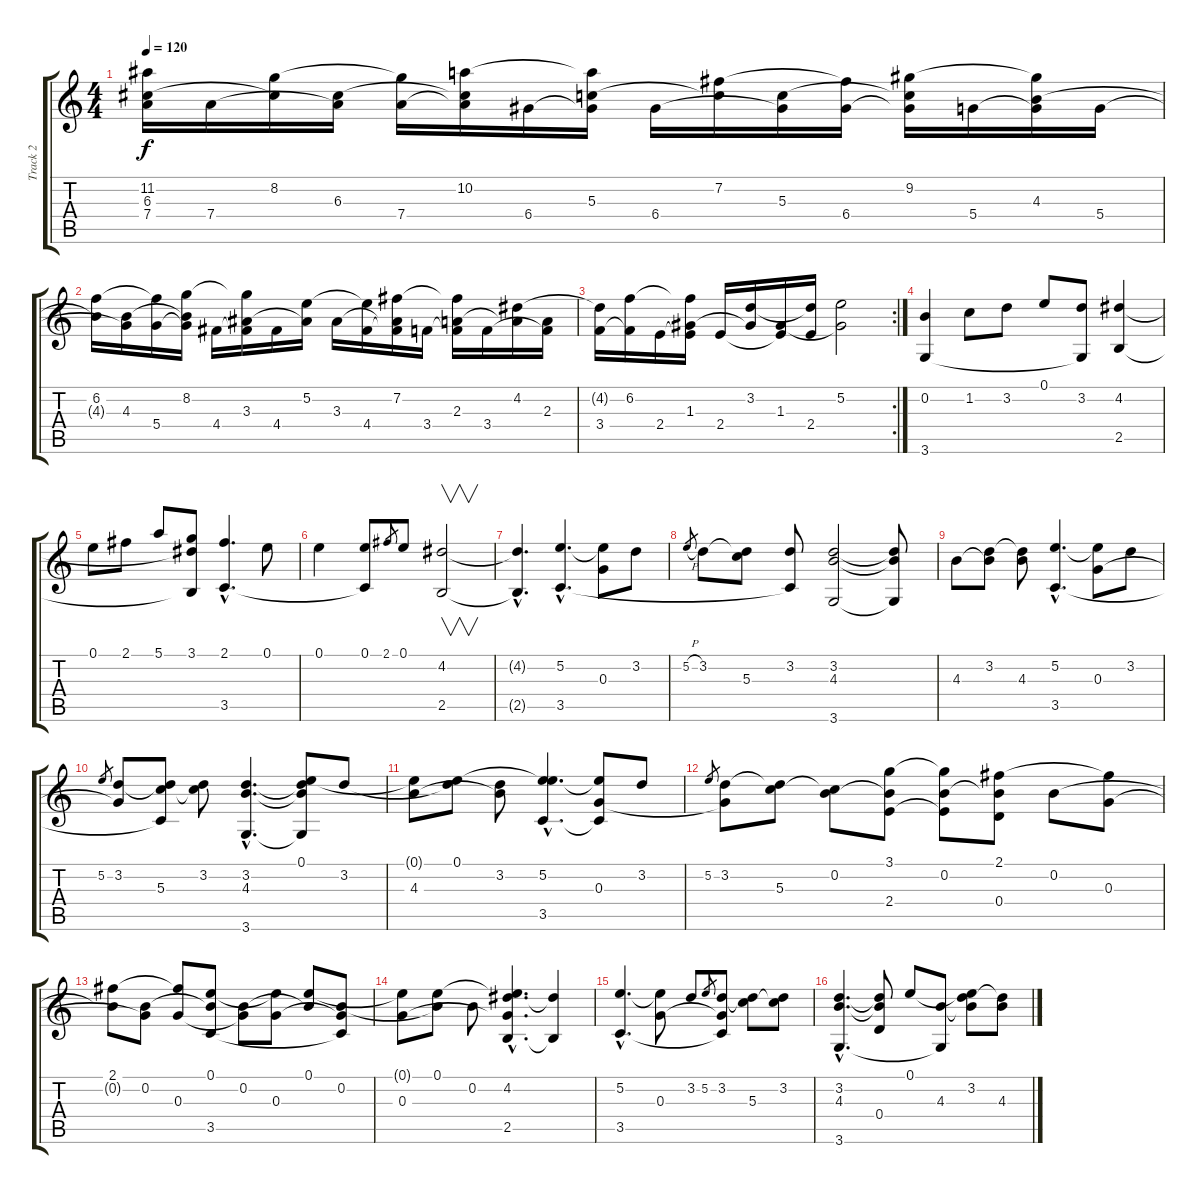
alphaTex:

\track ("Track 2" "Track 2") {instrument acousticguitarnylon}
\staff {score tabs}
\tuning (E4 B3 G3 D3 A2 E2) {hide}
\ts (4 4)
\tempo 120
\clef g2
\ks c
(11.2{t} 6.3 7.4{t}).16{dy f} 7.4.16 (8.2 6.3{t}).16 (6.3 7.4{t}).16 (8.2{t} 7.4).16 (10.2 6.3{t} 7.4{t}).16 6.4.16 (10.2{t} 5.3 6.4{t}).16 6.4.16 (7.2 5.3{t}).16 (5.3 6.4{t}).16 (7.2{t} 6.4).16 (9.2 5.3{t} 6.4{t}).16 5.4.16 (9.2{t} 4.3 5.4{t}).16 5.4.16 |
(6.2 4.3{t}).16 (4.3 5.4{t}).16 (6.2{t} 5.4).16 (8.2 4.3{t} 5.4{t}).16 4.4.16 (8.2{t} 3.3 4.4{t}).16 4.4.16 (5.2 3.3{t}).16 3.3.16 (5.2{t} 4.4).16 (7.2 3.3{t} 4.4{t}).16 3.4.16 (7.2{t} 2.3 3.4{t}).16 3.4.16 (4.2 2.3{t}).16 (2.3 3.4{t}).16 |
\rc 2
(4.2{t} 3.4).16 (6.2 3.4{t}).16 2.4.16 (6.2{t} 1.3 2.4{t}).16 2.4.16 (3.2 1.3{t}).16 (1.3 2.4{t}).16 (3.2{t} 2.4).16 (5.2 1.3{t}).2 |
(0.2 3.6).4 1.2.8 3.2.8 0.1.8 (3.2 3.6{t}).8 (4.2 2.5).4 |
0.1.8 2.1.8 5.1.8 (3.1 4.2{t} 2.5{t}).8 (2.1{hac} 3.5{hac}).4{d} 0.1.8 |
0.1.4 (0.1 3.5{t}).8 2.1.8{gr} 0.1.8 (4.2 2.5).2{v} |
(4.2{hac t} 2.5{hac t}).4{d} (5.2{hac} 3.5{hac}).4{d} (5.2{t} 0.3).8 3.2.8 |
5.2{h}.8{gr} 3.2.8 (3.2{t} 5.3).8 (3.2 3.5{t}).8 (3.2 4.3 3.6).2 (3.2{t} 4.3{t} 3.6{t}).8 |
4.3.8 (3.2 4.3{t}).8 (3.2{t} 4.3).8 (5.2{hac} 3.5{hac}).4{d} (5.2{t} 0.3).8 3.2.8 |
5.2.8{gr} (3.2 0.3{t}).8 (3.2{t} 5.3 3.5{t}).8 (3.2 5.3{t}).8 (3.2{hac} 4.3{hac} 3.6{hac}).4{d} (0.1 3.2{t} 4.3{t} 3.6{t}).8 3.2.8 |
(0.1{t} 4.3).8 (0.1 3.2{t}).8 (3.2 4.3{t}).8 (0.1{hac t} 5.2{hac} 3.5{hac}).4{d} (5.2{t} 0.3 3.5{t}).8 3.2.8 |
5.2.8{gr} (3.2 0.3{t}).8 (3.2{t} 5.3).8 (0.2 5.3{t}).8 (3.1 0.2{t} 2.4).8 (3.1{t} 0.2 2.4{t}).8 (2.1 0.2{t} 0.4).8 0.2.8 (2.1{t} 0.3).8 |
(2.1 0.2{t}).8 (0.2 0.3{t}).8 (2.1{t} 0.3).8 (0.1 0.2{t} 3.5).8 (0.2 0.3{t}).8 (0.1{t} 0.3).8 (0.1 0.2{t}).8 (0.2 0.3{t} 3.5{t}).8 |
(0.1{t} 0.3).8 (0.1 0.2{t}).8 0.2.8 (0.1{hac t} 4.2{hac} 0.3{hac t} 2.5{hac}).4{d} (4.2{t} 2.5{t}).4 |
(5.2{hac} 3.5{hac}).4{d} (5.2{t} 0.3).8 3.2.8 5.2.8{gr} (3.2 0.3{t} 3.5{t}).8 (3.2{t} 5.3).8 (3.2 5.3{t}).8 |
(3.2{hac} 4.3{hac} 3.6{hac}).4{d} (3.2{t} 4.3{t} 0.4).8 0.1.8 (4.3 3.6{t}).8 (0.1{t} 3.2 4.3{t}).8 (3.2{t} 4.3).8
